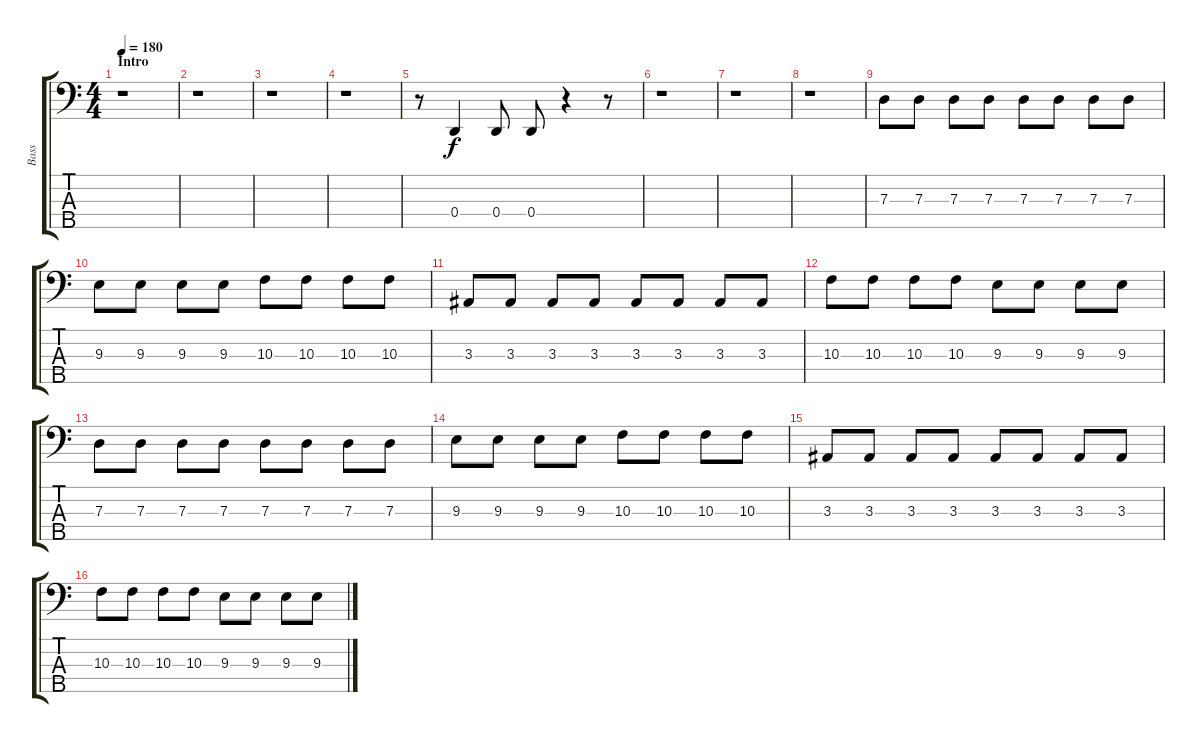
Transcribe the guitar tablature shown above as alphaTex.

\track ("Bass" "Bass") {instrument electricbassfinger}
\staff {score tabs}
\tuning (F2 C2 G1 D1 A0) {hide}
\ts (4 4)
\section ("" "Intro")
\tempo 180
\clef f4
\ks c
r.1{dy f instrument electricbassfinger} |
r.1 |
r.1 |
r.1 |
r.8 0.4.4 0.4.8 0.4.8 r.4 r.8 |
r.1 |
r.1 |
r.1 |
7.3.8 7.3.8 7.3.8 7.3.8 7.3.8 7.3.8 7.3.8 7.3.8 |
9.3.8 9.3.8 9.3.8 9.3.8 10.3.8 10.3.8 10.3.8 10.3.8 |
3.3.8 3.3.8 3.3.8 3.3.8 3.3.8 3.3.8 3.3.8 3.3.8 |
10.3.8 10.3.8 10.3.8 10.3.8 9.3.8 9.3.8 9.3.8 9.3.8 |
7.3.8 7.3.8 7.3.8 7.3.8 7.3.8 7.3.8 7.3.8 7.3.8 |
9.3.8 9.3.8 9.3.8 9.3.8 10.3.8 10.3.8 10.3.8 10.3.8 |
3.3.8 3.3.8 3.3.8 3.3.8 3.3.8 3.3.8 3.3.8 3.3.8 |
10.3.8 10.3.8 10.3.8 10.3.8 9.3.8 9.3.8 9.3.8 9.3.8
